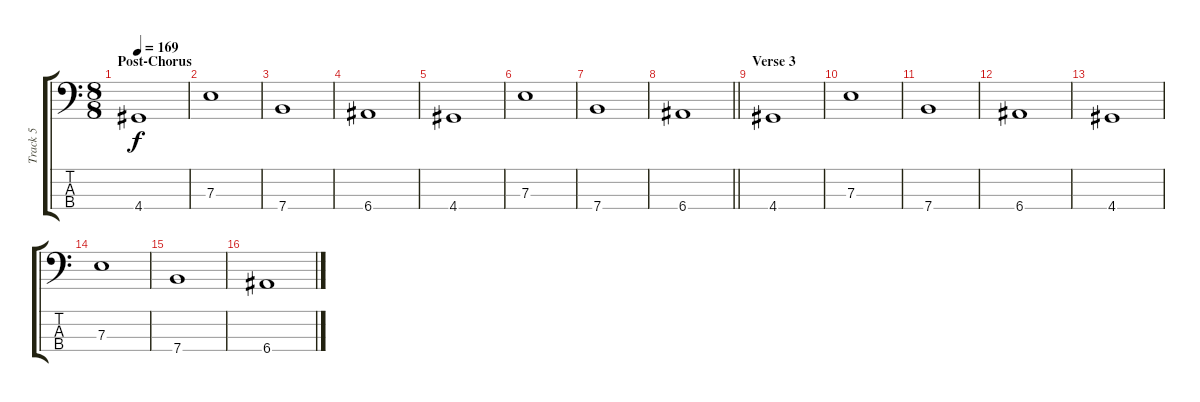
\track ("Track 5" "Track 5") {instrument electricbassfinger}
\staff {score tabs}
\tuning (G2 D2 A1 E1) {hide}
\ts (8 8)
\section ("" "Post-Chorus")
\tempo 169
\clef f4
\ks c
4.4.1{dy f} |
7.3.1 |
7.4.1 |
6.4.1 |
4.4.1 |
7.3.1 |
7.4.1 |
\barLineRight lightlight
6.4.1 |
\section ("" "Verse 3")
4.4.1 |
7.3.1 |
7.4.1 |
6.4.1 |
4.4.1 |
7.3.1 |
7.4.1 |
6.4.1
